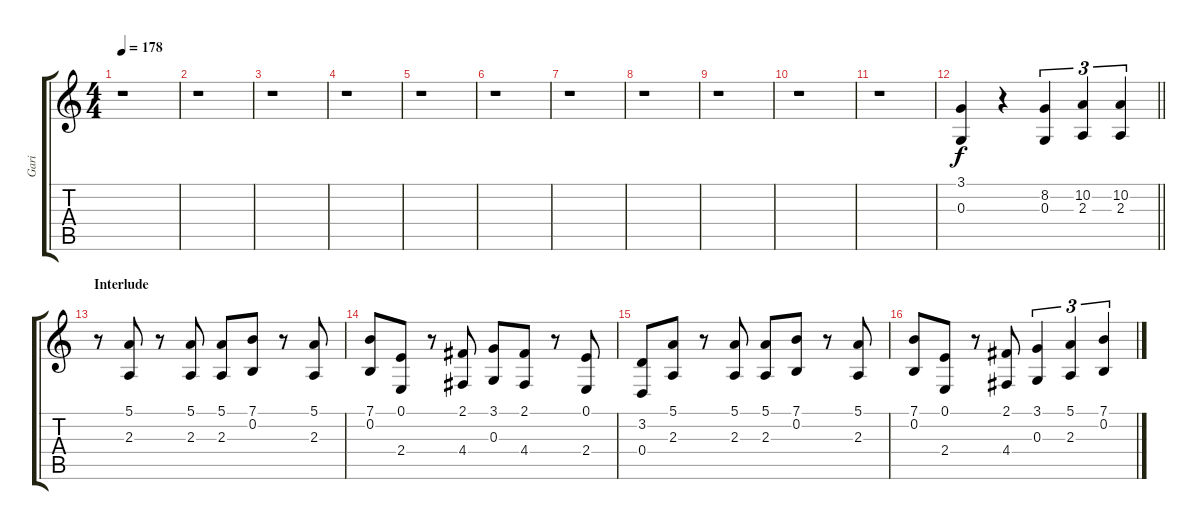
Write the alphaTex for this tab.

\track ("Gari" "Gari") {instrument trombone}
\staff {score tabs}
\tuning (E4 B3 G3 D3 A2 E2) {hide}
\ts (4 4)
\tempo 178
\clef g2
\ks c
r.1{dy f} |
r.1 |
r.1 |
r.1 |
r.1 |
r.1 |
r.1 |
r.1 |
r.1 |
r.1 |
r.1 |
\barLineRight lightlight
(3.1 0.3).4 r.4 (8.2 0.3).4{tu (3 2)} (10.2 2.3).4{tu (3 2)} (10.2 2.3).4{tu (3 2)} |
\section ("" "Interlude")
r.8 (5.1 2.3).8 r.8 (5.1 2.3).8 (5.1 2.3).8 (7.1 0.2).8 r.8 (5.1 2.3).8 |
(7.1 0.2).8 (0.1 2.4).8 r.8 (2.1 4.4).8 (3.1 0.3).8 (2.1 4.4).8 r.8 (0.1 2.4).8 |
(3.2 0.4).8 (5.1 2.3).8 r.8 (5.1 2.3).8 (5.1 2.3).8 (7.1 0.2).8 r.8 (5.1 2.3).8 |
(7.1 0.2).8 (0.1 2.4).8 r.8 (2.1 4.4).8 (3.1 0.3).4{tu (3 2)} (5.1 2.3).4{tu (3 2)} (7.1 0.2).4{tu (3 2)}
